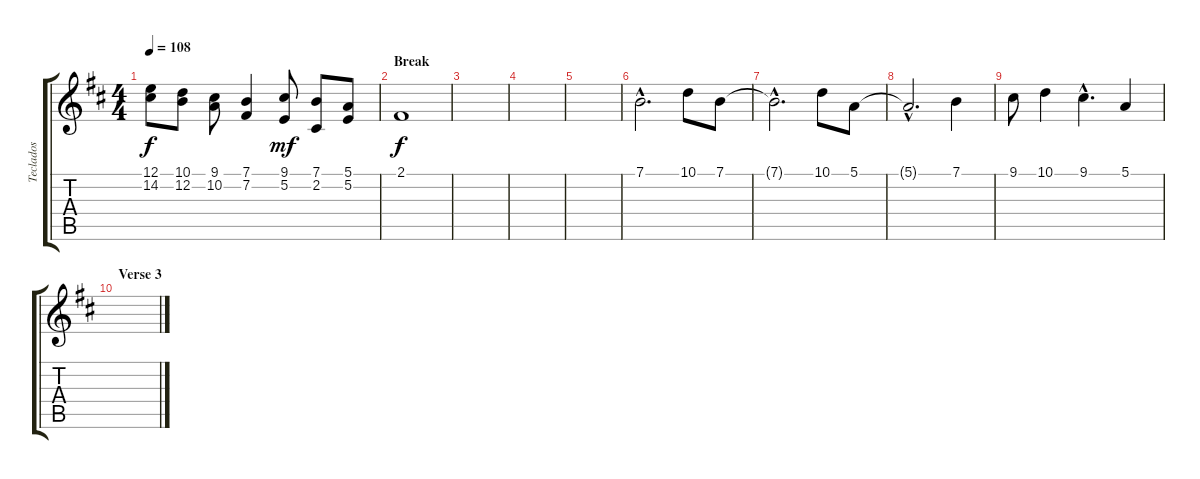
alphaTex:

\track ("Teclados" "Teclados") {instrument piccolo}
\staff {score tabs}
\tuning (E4 B3 G3 D3 A2 E2) {hide}
\ts (4 4)
\tempo 108
\clef g2
\ks bminor
(12.1 14.2).8{dy f} (10.1 12.2).8 (9.1 10.2).8 (7.1 7.2).4 (9.1 5.2).8{dy mf} (7.1 2.2).8 (5.1 5.2).8 |
\section ("" "Break")
2.1.1{dy f volume 0} |
|
|
|
7.1{hac}.2{d} 10.1.8 7.1.8 |
7.1{hac t}.2{d} 10.1.8 5.1.8 |
5.1{hac t}.2{d} 7.1.4 |
9.1.8 10.1.4 9.1{hac}.4{d} 5.1.4 |
\section ("" "Verse 3")
